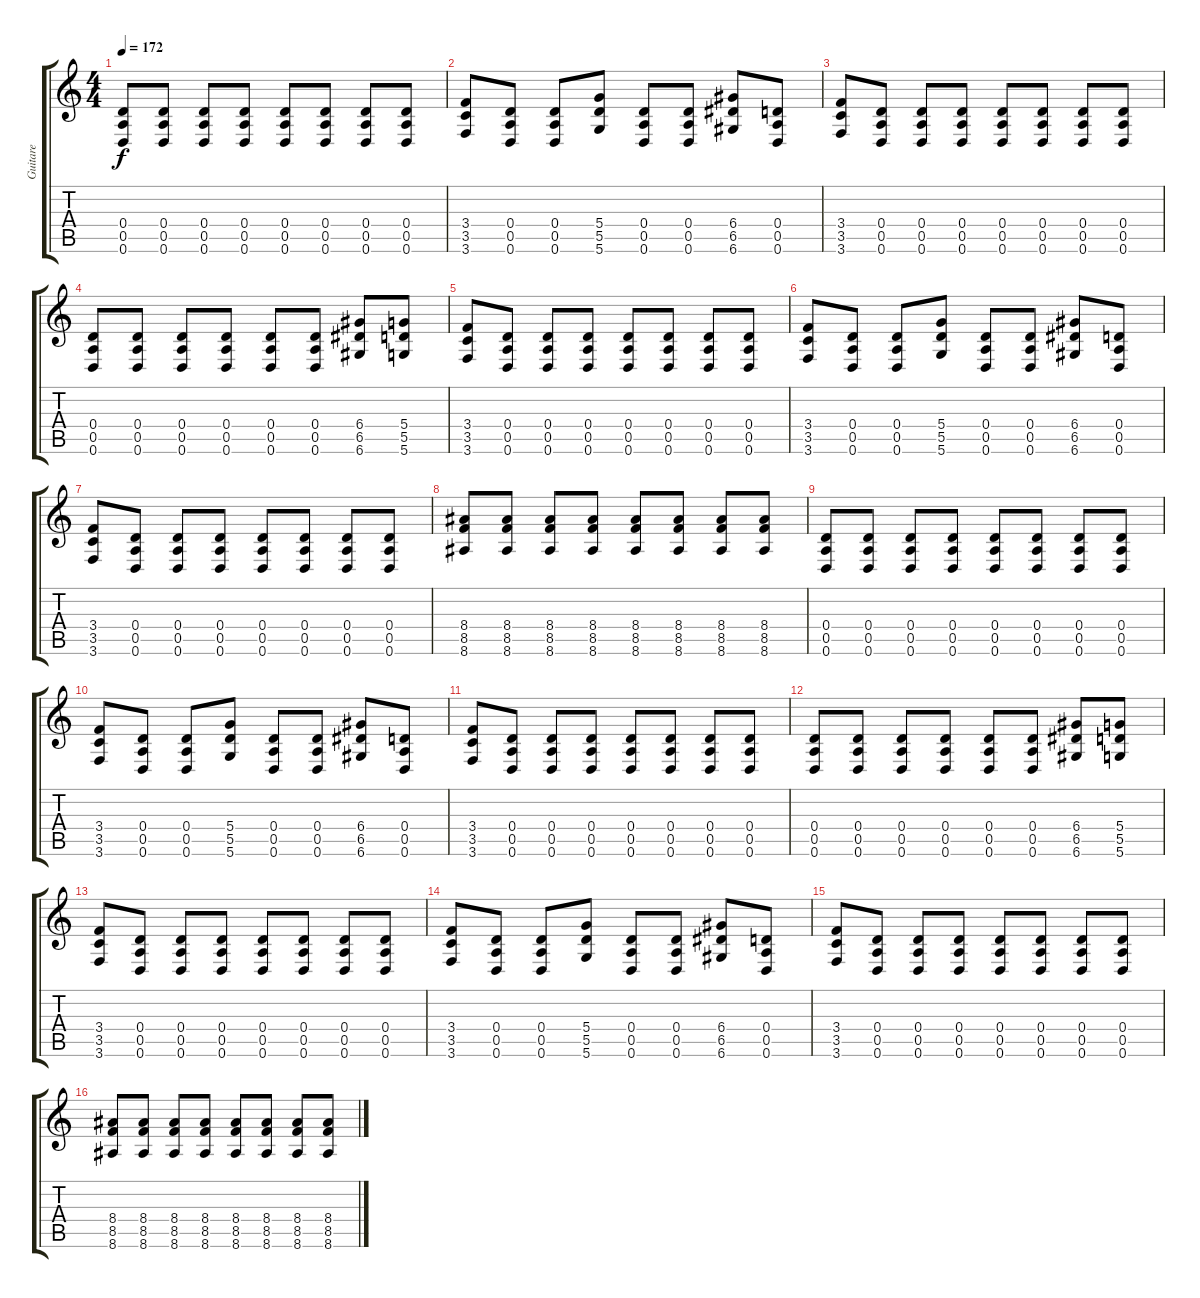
\track ("Guitare" "Guitare") {instrument overdrivenguitar}
\staff {score tabs}
\tuning (E4 B3 G3 D3 A2 D2) {hide}
\ts (4 4)
\tempo 172
\clef g2
\ks c
(0.4 0.5 0.6).8{dy f} (0.4 0.5 0.6).8 (0.4 0.5 0.6).8 (0.4 0.5 0.6).8 (0.4 0.5 0.6).8 (0.4 0.5 0.6).8 (0.4 0.5 0.6).8 (0.4 0.5 0.6).8 |
(3.4 3.5 3.6).8 (0.4 0.5 0.6).8 (0.4 0.5 0.6).8 (5.4 5.5 5.6).8 (0.4 0.5 0.6).8 (0.4 0.5 0.6).8 (6.4 6.5 6.6).8 (0.4 0.5 0.6).8 |
(3.4 3.5 3.6).8 (0.4 0.5 0.6).8 (0.4 0.5 0.6).8 (0.4 0.5 0.6).8 (0.4 0.5 0.6).8 (0.4 0.5 0.6).8 (0.4 0.5 0.6).8 (0.4 0.5 0.6).8 |
(0.4 0.5 0.6).8 (0.4 0.5 0.6).8 (0.4 0.5 0.6).8 (0.4 0.5 0.6).8 (0.4 0.5 0.6).8 (0.4 0.5 0.6).8 (6.4 6.5 6.6).8 (5.4 5.5 5.6).8 |
(3.4 3.5 3.6).8 (0.4 0.5 0.6).8 (0.4 0.5 0.6).8 (0.4 0.5 0.6).8 (0.4 0.5 0.6).8 (0.4 0.5 0.6).8 (0.4 0.5 0.6).8 (0.4 0.5 0.6).8 |
(3.4 3.5 3.6).8 (0.4 0.5 0.6).8 (0.4 0.5 0.6).8 (5.4 5.5 5.6).8 (0.4 0.5 0.6).8 (0.4 0.5 0.6).8 (6.4 6.5 6.6).8 (0.4 0.5 0.6).8 |
(3.4 3.5 3.6).8 (0.4 0.5 0.6).8 (0.4 0.5 0.6).8 (0.4 0.5 0.6).8 (0.4 0.5 0.6).8 (0.4 0.5 0.6).8 (0.4 0.5 0.6).8 (0.4 0.5 0.6).8 |
(8.4 8.5 8.6).8 (8.4 8.5 8.6).8 (8.4 8.5 8.6).8 (8.4 8.5 8.6).8 (8.4 8.5 8.6).8 (8.4 8.5 8.6).8 (8.4 8.5 8.6).8 (8.4 8.5 8.6).8 |
(0.4 0.5 0.6).8 (0.4 0.5 0.6).8 (0.4 0.5 0.6).8 (0.4 0.5 0.6).8 (0.4 0.5 0.6).8 (0.4 0.5 0.6).8 (0.4 0.5 0.6).8 (0.4 0.5 0.6).8 |
(3.4 3.5 3.6).8 (0.4 0.5 0.6).8 (0.4 0.5 0.6).8 (5.4 5.5 5.6).8 (0.4 0.5 0.6).8 (0.4 0.5 0.6).8 (6.4 6.5 6.6).8 (0.4 0.5 0.6).8 |
(3.4 3.5 3.6).8 (0.4 0.5 0.6).8 (0.4 0.5 0.6).8 (0.4 0.5 0.6).8 (0.4 0.5 0.6).8 (0.4 0.5 0.6).8 (0.4 0.5 0.6).8 (0.4 0.5 0.6).8 |
(0.4 0.5 0.6).8 (0.4 0.5 0.6).8 (0.4 0.5 0.6).8 (0.4 0.5 0.6).8 (0.4 0.5 0.6).8 (0.4 0.5 0.6).8 (6.4 6.5 6.6).8 (5.4 5.5 5.6).8 |
(3.4 3.5 3.6).8 (0.4 0.5 0.6).8 (0.4 0.5 0.6).8 (0.4 0.5 0.6).8 (0.4 0.5 0.6).8 (0.4 0.5 0.6).8 (0.4 0.5 0.6).8 (0.4 0.5 0.6).8 |
(3.4 3.5 3.6).8 (0.4 0.5 0.6).8 (0.4 0.5 0.6).8 (5.4 5.5 5.6).8 (0.4 0.5 0.6).8 (0.4 0.5 0.6).8 (6.4 6.5 6.6).8 (0.4 0.5 0.6).8 |
(3.4 3.5 3.6).8 (0.4 0.5 0.6).8 (0.4 0.5 0.6).8 (0.4 0.5 0.6).8 (0.4 0.5 0.6).8 (0.4 0.5 0.6).8 (0.4 0.5 0.6).8 (0.4 0.5 0.6).8 |
(8.4 8.5 8.6).8 (8.4 8.5 8.6).8 (8.4 8.5 8.6).8 (8.4 8.5 8.6).8 (8.4 8.5 8.6).8 (8.4 8.5 8.6).8 (8.4 8.5 8.6).8 (8.4 8.5 8.6).8
